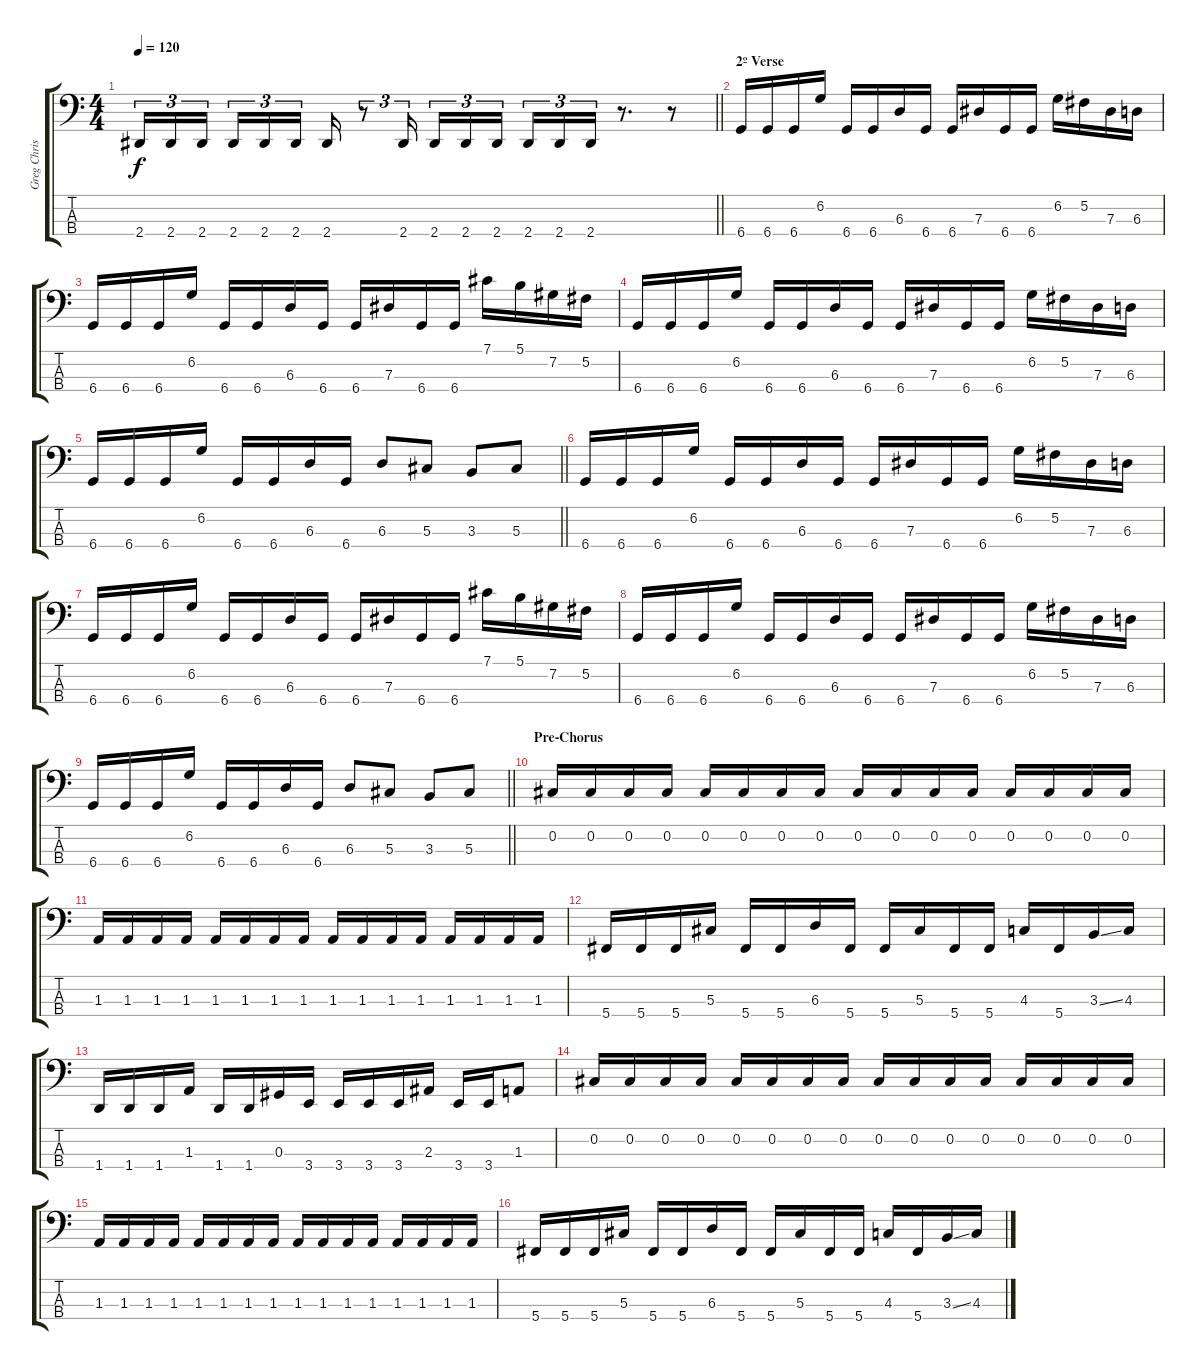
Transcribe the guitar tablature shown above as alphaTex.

\track ("Greg Christian" "Greg Chris") {instrument electricbassfinger}
\staff {score tabs}
\tuning (Gb2 Db2 Ab1 Db1) {hide}
\ts (4 4)
\tempo 120
\clef f4
\barLineRight lightlight
\ks c
2.4.16{tu (3 2) dy f} 2.4.16{tu (3 2)} 2.4.16{tu (3 2) beam splitsecondary} 2.4.16{tu (3 2)} 2.4.16{tu (3 2)} 2.4.16{tu (3 2)} 2.4.16 r.8{tu (3 2)} 2.4.16{tu (3 2) beam splitsecondary} 2.4.16{tu (3 2)} 2.4.16{tu (3 2)} 2.4.16{tu (3 2) beam splitsecondary} 2.4.16{tu (3 2)} 2.4.16{tu (3 2)} 2.4.16{tu (3 2)} r.8{d} r.8 |
\section ("" "2º Verse")
6.4.16 6.4.16 6.4.16 6.2.16 6.4.16 6.4.16 6.3.16 6.4.16 6.4.16 7.3.16 6.4.16 6.4.16 6.2.16 5.2.16 7.3.16 6.3.16 |
6.4.16 6.4.16 6.4.16 6.2.16 6.4.16 6.4.16 6.3.16 6.4.16 6.4.16 7.3.16 6.4.16 6.4.16 7.1.16 5.1.16 7.2.16 5.2.16 |
6.4.16 6.4.16 6.4.16 6.2.16 6.4.16 6.4.16 6.3.16 6.4.16 6.4.16 7.3.16 6.4.16 6.4.16 6.2.16 5.2.16 7.3.16 6.3.16 |
\barLineRight lightlight
6.4.16 6.4.16 6.4.16 6.2.16 6.4.16 6.4.16 6.3.16 6.4.16 6.3.8 5.3.8 3.3.8 5.3.8 |
6.4.16 6.4.16 6.4.16 6.2.16 6.4.16 6.4.16 6.3.16 6.4.16 6.4.16 7.3.16 6.4.16 6.4.16 6.2.16 5.2.16 7.3.16 6.3.16 |
6.4.16 6.4.16 6.4.16 6.2.16 6.4.16 6.4.16 6.3.16 6.4.16 6.4.16 7.3.16 6.4.16 6.4.16 7.1.16 5.1.16 7.2.16 5.2.16 |
6.4.16 6.4.16 6.4.16 6.2.16 6.4.16 6.4.16 6.3.16 6.4.16 6.4.16 7.3.16 6.4.16 6.4.16 6.2.16 5.2.16 7.3.16 6.3.16 |
\barLineRight lightlight
6.4.16 6.4.16 6.4.16 6.2.16 6.4.16 6.4.16 6.3.16 6.4.16 6.3.8 5.3.8 3.3.8 5.3.8 |
\section ("" "Pre-Chorus")
0.2.16 0.2.16 0.2.16 0.2.16 0.2.16 0.2.16 0.2.16 0.2.16 0.2.16 0.2.16 0.2.16 0.2.16 0.2.16 0.2.16 0.2.16 0.2.16 |
1.3.16 1.3.16 1.3.16 1.3.16 1.3.16 1.3.16 1.3.16 1.3.16 1.3.16 1.3.16 1.3.16 1.3.16 1.3.16 1.3.16 1.3.16 1.3.16 |
5.4.16 5.4.16 5.4.16 5.3.16 5.4.16 5.4.16 6.3.16 5.4.16 5.4.16 5.3.16 5.4.16 5.4.16 4.3.16 5.4.16 3.3{ss}.16 4.3.16 |
1.4.16 1.4.16 1.4.16 1.3.16 1.4.16 1.4.16 0.3.16 3.4.16 3.4.16 3.4.16 3.4.16 2.3.16 3.4.16 3.4.16 1.3.8 |
0.2.16 0.2.16 0.2.16 0.2.16 0.2.16 0.2.16 0.2.16 0.2.16 0.2.16 0.2.16 0.2.16 0.2.16 0.2.16 0.2.16 0.2.16 0.2.16 |
1.3.16 1.3.16 1.3.16 1.3.16 1.3.16 1.3.16 1.3.16 1.3.16 1.3.16 1.3.16 1.3.16 1.3.16 1.3.16 1.3.16 1.3.16 1.3.16 |
5.4.16 5.4.16 5.4.16 5.3.16 5.4.16 5.4.16 6.3.16 5.4.16 5.4.16 5.3.16 5.4.16 5.4.16 4.3.16 5.4.16 3.3{ss}.16 4.3.16
